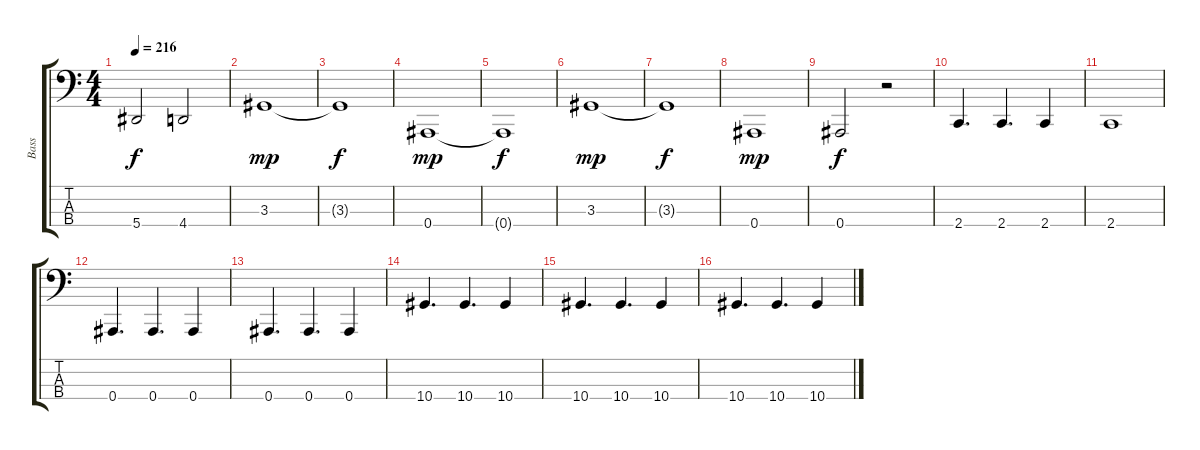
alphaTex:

\track ("Bass" "Bass") {instrument electricbassfinger}
\staff {score tabs}
\tuning (Eb2 Bb1 F1 Bb0) {hide}
\ts (4 4)
\tempo 216
\clef f4
\ks c
5.4.2{dy f} 4.4.2 |
3.3.1{dy mp} |
3.3{t}.1{dy f} |
0.4.1{dy mp} |
0.4{t}.1{dy f} |
3.3.1{dy mp} |
3.3{t}.1{dy f} |
0.4.1{dy mp} |
0.4.2{dy f} r.2 |
2.4.4{d} 2.4.4{d} 2.4.4 |
2.4.1 |
0.4.4{d} 0.4.4{d} 0.4.4 |
0.4.4{d} 0.4.4{d} 0.4.4 |
10.4.4{d} 10.4.4{d} 10.4.4 |
10.4.4{d} 10.4.4{d} 10.4.4 |
10.4.4{d} 10.4.4{d} 10.4.4
